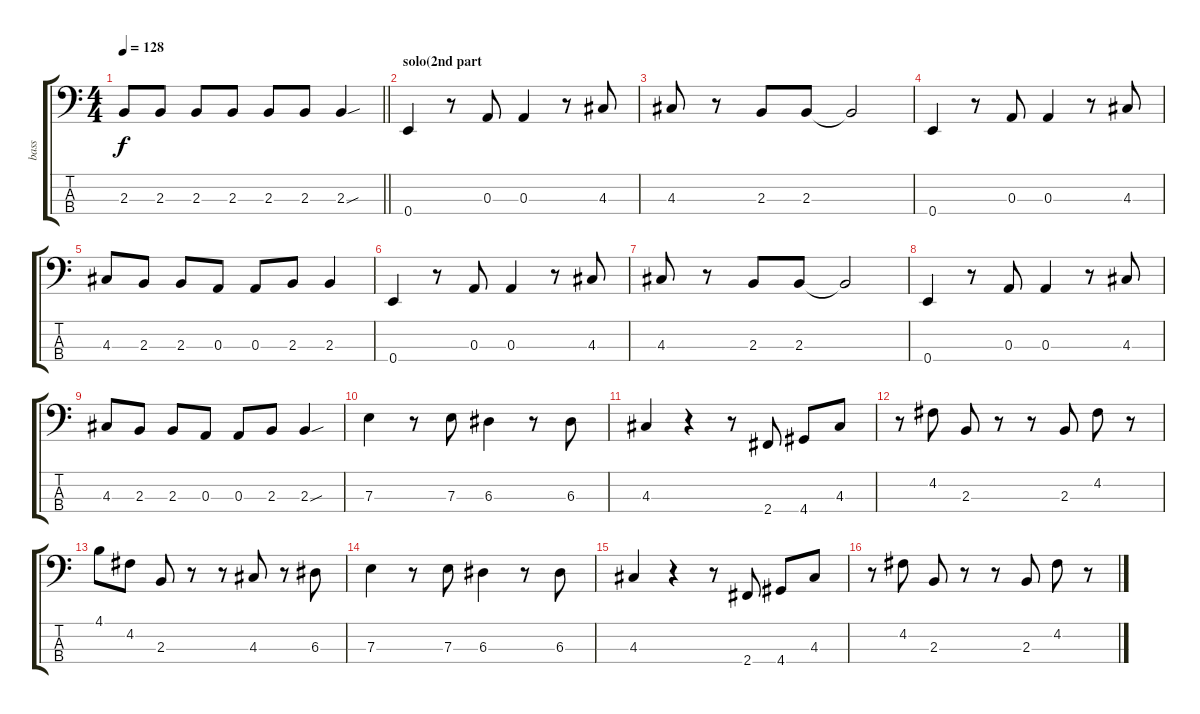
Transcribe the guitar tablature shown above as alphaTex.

\track ("bass" "bass") {instrument electricbasspick}
\staff {score tabs}
\tuning (G2 D2 A1 E1) {hide}
\ts (4 4)
\tempo 128
\clef f4
\barLineRight lightlight
\ks c
2.3.8{dy f} 2.3.8 2.3.8 2.3.8 2.3.8 2.3.8 2.3{sou}.4 |
\section ("" "solo(2nd part")
0.4.4 r.8 0.3.8 0.3.4 r.8 4.3.8 |
4.3.8 r.8 2.3.8 2.3.8 2.3{t}.2 |
0.4.4 r.8 0.3.8 0.3.4 r.8 4.3.8 |
4.3.8 2.3.8 2.3.8 0.3.8 0.3.8 2.3.8 2.3.4 |
0.4.4 r.8 0.3.8 0.3.4 r.8 4.3.8 |
4.3.8 r.8 2.3.8 2.3.8 2.3{t}.2 |
0.4.4 r.8 0.3.8 0.3.4 r.8 4.3.8 |
4.3.8 2.3.8 2.3.8 0.3.8 0.3.8 2.3.8 2.3{sou}.4 |
7.3.4 r.8 7.3.8 6.3.4 r.8 6.3.8 |
4.3.4 r.4 r.8 2.4.8 4.4.8 4.3.8 |
r.8 4.2.8 2.3.8 r.8 r.8 2.3.8 4.2.8 r.8 |
4.1.8 4.2.8 2.3.8 r.8 r.8 4.3.8 r.8 6.3.8 |
7.3.4 r.8 7.3.8 6.3.4 r.8 6.3.8 |
4.3.4 r.4 r.8 2.4.8 4.4.8 4.3.8 |
r.8 4.2.8 2.3.8 r.8 r.8 2.3.8 4.2.8 r.8
